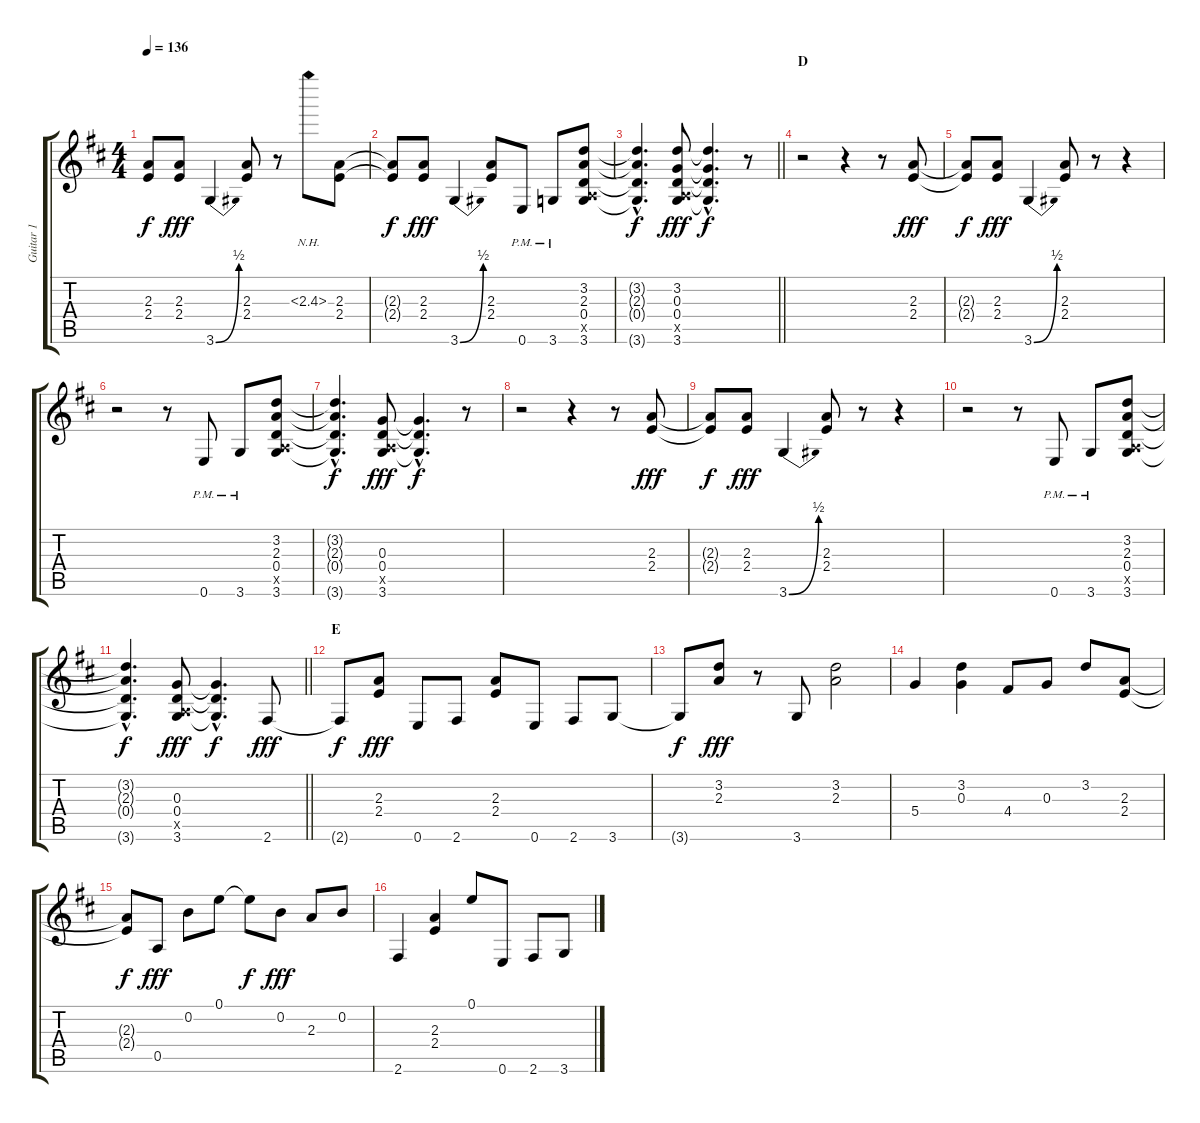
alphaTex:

\track ("Guitar 1" "Guitar 1") {instrument overdrivenguitar}
\staff {score tabs}
\tuning (E4 B3 G3 D3 A2 E2) {hide}
\ts (4 4)
\tempo 136
\clef g2
\ks d
(2.3{t} 2.4{t}).8{dy f} (2.3 2.4).8{dy fff} 3.6{be (bend 0 0 60 2)}.4 (2.3 2.4).8 r.8 2.3{nh}.8 (2.3 2.4).8 |
(2.3{t} 2.4{t}).8{dy f} (2.3 2.4).8{dy fff} 3.6{be (bend 0 0 60 2)}.4 (2.3 2.4).8 0.6{pm}.8 3.6{pm}.8 (3.2 2.3 0.4 0.5{x} 3.6).8 |
\barLineRight lightlight
(3.2{hac t} 2.3{hac t} 0.4{hac t} 3.6{hac t}).4{d dy f} (3.2 0.3 0.4 0.5{x} 3.6).8{dy fff} (3.2{hac t} 0.3{hac t} 0.4{hac t} 3.6{hac t}).4{d dy f} r.8 |
\section ("" "D")
r.2 r.4 r.8 (2.3 2.4).8{dy fff} |
(2.3{t} 2.4{t}).8{dy f} (2.3 2.4).8{dy fff} 3.6{be (bend 0 0 60 2)}.4 (2.3 2.4).8 r.8 r.4 |
r.2 r.8 0.6{pm}.8 3.6{pm}.8 (3.2 2.3 0.4 0.5{x} 3.6).8 |
(3.2{hac t} 2.3{hac t} 0.4{hac t} 3.6{hac t}).4{d dy f} (0.3 0.4 0.5{x} 3.6).8{dy fff} (0.3{hac t} 0.4{hac t} 3.6{hac t}).4{d dy f} r.8 |
r.2 r.4 r.8 (2.3 2.4).8{dy fff} |
(2.3{t} 2.4{t}).8{dy f} (2.3 2.4).8{dy fff} 3.6{be (bend 0 0 60 2)}.4 (2.3 2.4).8 r.8 r.4 |
r.2 r.8 0.6{pm}.8 3.6{pm}.8 (3.2 2.3 0.4 0.5{x} 3.6).8 |
\barLineRight lightlight
(3.2{hac t} 2.3{hac t} 0.4{hac t} 3.6{hac t}).4{d dy f} (0.3 0.4 0.5{x} 3.6).8{dy fff} (0.3{hac t} 0.4{hac t} 3.6{hac t}).4{d dy f} 2.6.8{dy fff} |
\section ("" "E")
2.6{t}.8{dy f} (2.3 2.4).8{dy fff} 0.6.8 2.6.8 (2.3 2.4).8 0.6.8 2.6.8 3.6.8 |
3.6{t}.8{dy f} (3.2 2.3).8{dy fff} r.8 3.6.8 (3.2 2.3).2 |
5.4.4 (3.2 0.3).4 4.4.8 0.3.8 3.2.8 (2.3 2.4).8 |
(2.3{t} 2.4{t}).8{dy f} 0.5.8{dy fff} 0.2.8 0.1.8 0.1{t}.8{dy f} 0.2.8{dy fff} 2.3.8 0.2.8 |
2.6.4 (2.3 2.4).4 0.1.8 0.6.8 2.6.8 3.6.8
